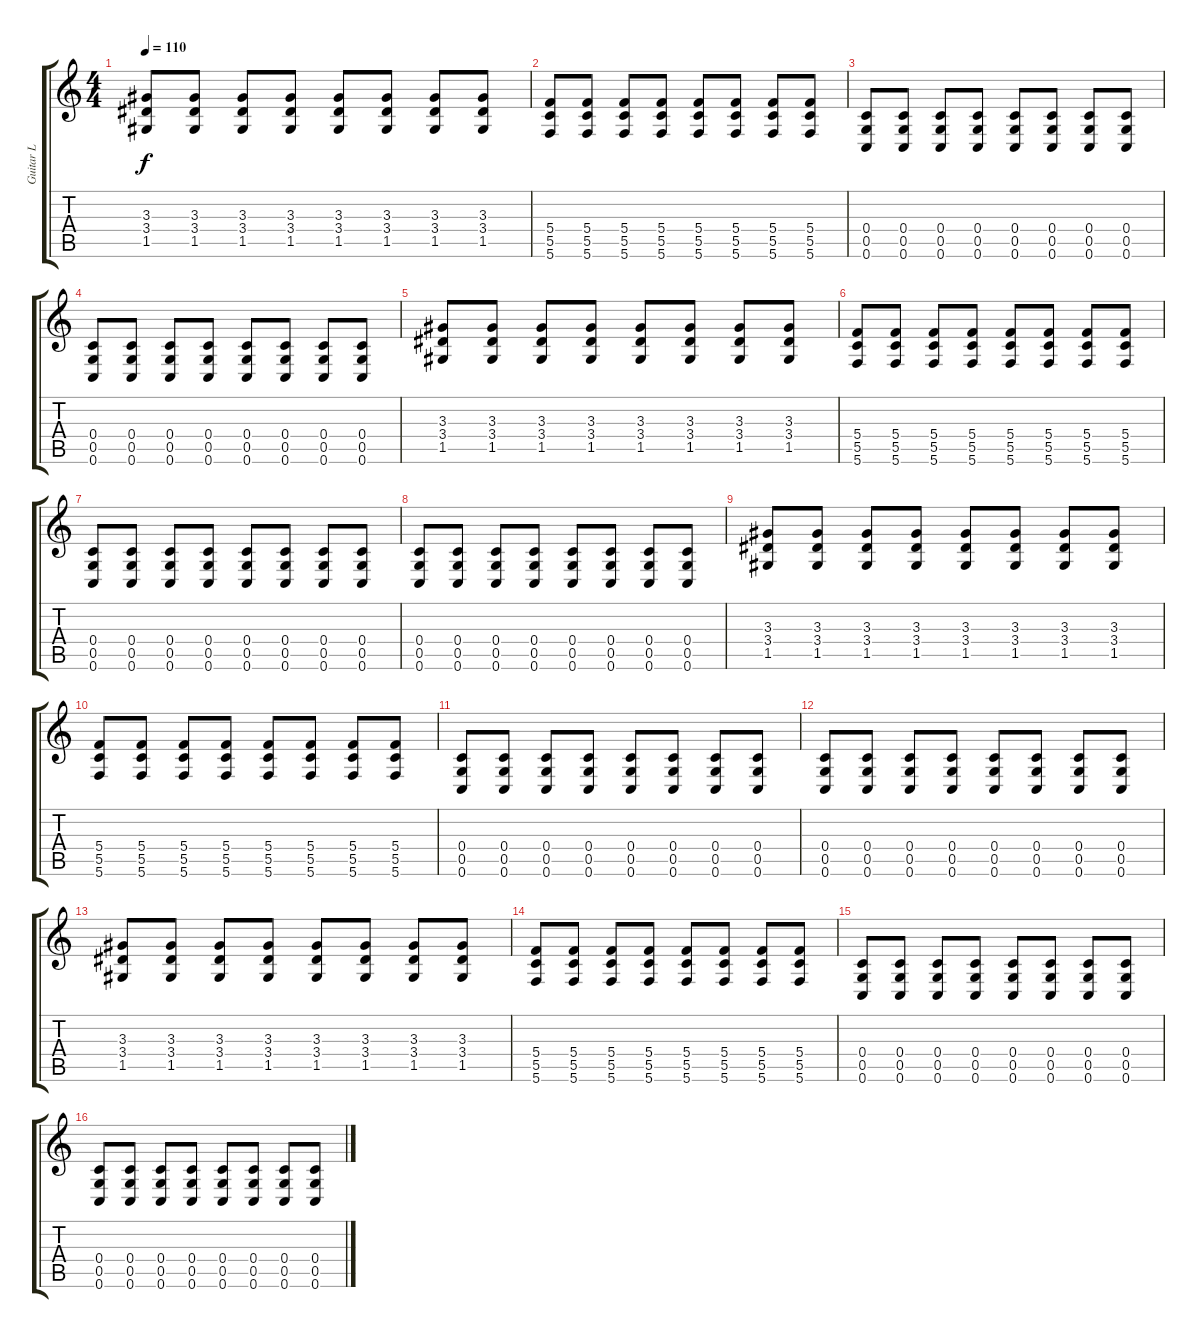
\track ("Guitar L" "Guitar L") {instrument distortionguitar}
\staff {score tabs}
\tuning (D4 A3 F3 C3 G2 C2) {hide}
\ts (4 4)
\tempo 110
\clef g2
\ks c
(3.3 3.4 1.5).8{dy f} (3.3 3.4 1.5).8 (3.3 3.4 1.5).8 (3.3 3.4 1.5).8 (3.3 3.4 1.5).8 (3.3 3.4 1.5).8 (3.3 3.4 1.5).8 (3.3 3.4 1.5).8 |
(5.4 5.5 5.6).8 (5.4 5.5 5.6).8 (5.4 5.5 5.6).8 (5.4 5.5 5.6).8 (5.4 5.5 5.6).8 (5.4 5.5 5.6).8 (5.4 5.5 5.6).8 (5.4 5.5 5.6).8 |
(0.4 0.5 0.6).8 (0.4 0.5 0.6).8 (0.4 0.5 0.6).8 (0.4 0.5 0.6).8 (0.4 0.5 0.6).8 (0.4 0.5 0.6).8 (0.4 0.5 0.6).8 (0.4 0.5 0.6).8 |
(0.4 0.5 0.6).8 (0.4 0.5 0.6).8 (0.4 0.5 0.6).8 (0.4 0.5 0.6).8 (0.4 0.5 0.6).8 (0.4 0.5 0.6).8 (0.4 0.5 0.6).8 (0.4 0.5 0.6).8 |
(3.3 3.4 1.5).8 (3.3 3.4 1.5).8 (3.3 3.4 1.5).8 (3.3 3.4 1.5).8 (3.3 3.4 1.5).8 (3.3 3.4 1.5).8 (3.3 3.4 1.5).8 (3.3 3.4 1.5).8 |
(5.4 5.5 5.6).8 (5.4 5.5 5.6).8 (5.4 5.5 5.6).8 (5.4 5.5 5.6).8 (5.4 5.5 5.6).8 (5.4 5.5 5.6).8 (5.4 5.5 5.6).8 (5.4 5.5 5.6).8 |
(0.4 0.5 0.6).8 (0.4 0.5 0.6).8 (0.4 0.5 0.6).8 (0.4 0.5 0.6).8 (0.4 0.5 0.6).8 (0.4 0.5 0.6).8 (0.4 0.5 0.6).8 (0.4 0.5 0.6).8 |
(0.4 0.5 0.6).8 (0.4 0.5 0.6).8 (0.4 0.5 0.6).8 (0.4 0.5 0.6).8 (0.4 0.5 0.6).8 (0.4 0.5 0.6).8 (0.4 0.5 0.6).8 (0.4 0.5 0.6).8 |
(3.3 3.4 1.5).8 (3.3 3.4 1.5).8 (3.3 3.4 1.5).8 (3.3 3.4 1.5).8 (3.3 3.4 1.5).8 (3.3 3.4 1.5).8 (3.3 3.4 1.5).8 (3.3 3.4 1.5).8 |
(5.4 5.5 5.6).8 (5.4 5.5 5.6).8 (5.4 5.5 5.6).8 (5.4 5.5 5.6).8 (5.4 5.5 5.6).8 (5.4 5.5 5.6).8 (5.4 5.5 5.6).8 (5.4 5.5 5.6).8 |
(0.4 0.5 0.6).8 (0.4 0.5 0.6).8 (0.4 0.5 0.6).8 (0.4 0.5 0.6).8 (0.4 0.5 0.6).8 (0.4 0.5 0.6).8 (0.4 0.5 0.6).8 (0.4 0.5 0.6).8 |
(0.4 0.5 0.6).8 (0.4 0.5 0.6).8 (0.4 0.5 0.6).8 (0.4 0.5 0.6).8 (0.4 0.5 0.6).8 (0.4 0.5 0.6).8 (0.4 0.5 0.6).8 (0.4 0.5 0.6).8 |
(3.3 3.4 1.5).8 (3.3 3.4 1.5).8 (3.3 3.4 1.5).8 (3.3 3.4 1.5).8 (3.3 3.4 1.5).8 (3.3 3.4 1.5).8 (3.3 3.4 1.5).8 (3.3 3.4 1.5).8 |
(5.4 5.5 5.6).8 (5.4 5.5 5.6).8 (5.4 5.5 5.6).8 (5.4 5.5 5.6).8 (5.4 5.5 5.6).8 (5.4 5.5 5.6).8 (5.4 5.5 5.6).8 (5.4 5.5 5.6).8 |
(0.4 0.5 0.6).8 (0.4 0.5 0.6).8 (0.4 0.5 0.6).8 (0.4 0.5 0.6).8 (0.4 0.5 0.6).8 (0.4 0.5 0.6).8 (0.4 0.5 0.6).8 (0.4 0.5 0.6).8 |
(0.4 0.5 0.6).8 (0.4 0.5 0.6).8 (0.4 0.5 0.6).8 (0.4 0.5 0.6).8 (0.4 0.5 0.6).8 (0.4 0.5 0.6).8 (0.4 0.5 0.6).8 (0.4 0.5 0.6).8
